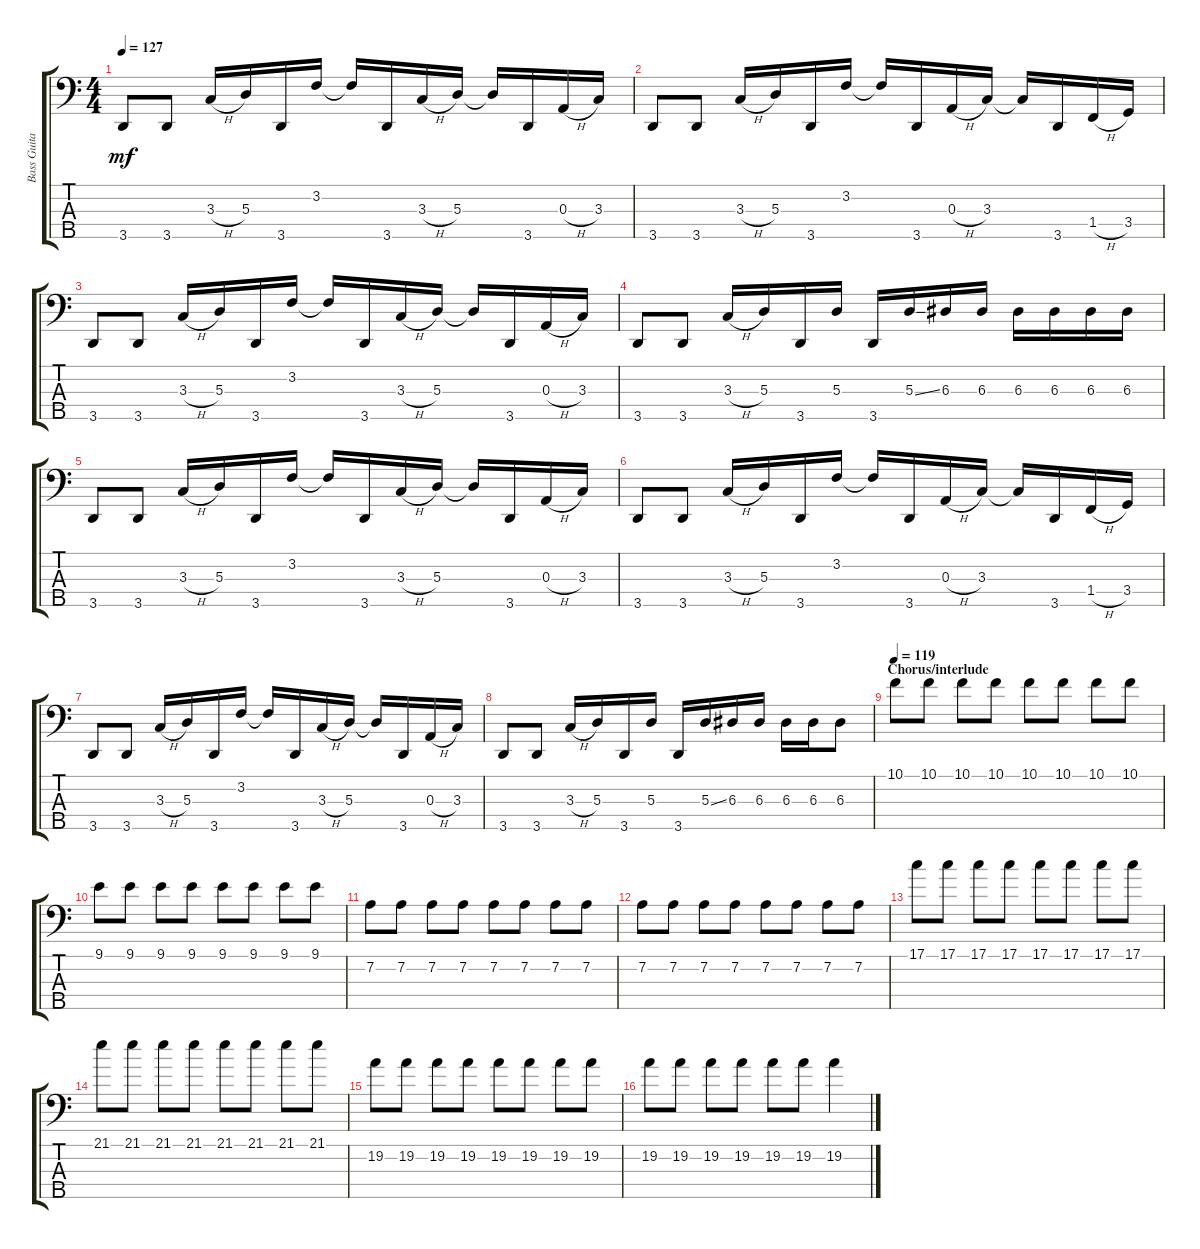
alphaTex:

\track ("Bass Guitar" "Bass Guita") {instrument electricbassfinger}
\staff {score tabs}
\tuning (G2 D2 A1 E1 B0) {hide}
\ts (4 4)
\tempo 127
\clef f4
\ks c
3.5.8{dy mf} 3.5.8 3.3{h}.16 5.3.16 3.5.16 3.2.16 3.2{t}.16 3.5.16 3.3{h}.16 5.3.16 5.3{t}.16 3.5.16 0.3{h}.16 3.3.16 |
3.5.8 3.5.8 3.3{h}.16 5.3.16 3.5.16 3.2.16 3.2{t}.16 3.5.16 0.3{h}.16 3.3.16 3.3{t}.16 3.5.16 1.4{h}.16 3.4.16 |
3.5.8 3.5.8 3.3{h}.16 5.3.16 3.5.16 3.2.16 3.2{t}.16 3.5.16 3.3{h}.16 5.3.16 5.3{t}.16 3.5.16 0.3{h}.16 3.3.16 |
3.5.8 3.5.8 3.3{h}.16 5.3.16 3.5.16 5.3.16 3.5.16 5.3{ss}.16 6.3.16 6.3.16 6.3.16 6.3.16 6.3.16 6.3.16 |
3.5.8 3.5.8 3.3{h}.16 5.3.16 3.5.16 3.2.16 3.2{t}.16 3.5.16 3.3{h}.16 5.3.16 5.3{t}.16 3.5.16 0.3{h}.16 3.3.16 |
3.5.8 3.5.8 3.3{h}.16 5.3.16 3.5.16 3.2.16 3.2{t}.16 3.5.16 0.3{h}.16 3.3.16 3.3{t}.16 3.5.16 1.4{h}.16 3.4.16 |
3.5.8 3.5.8 3.3{h}.16 5.3.16 3.5.16 3.2.16 3.2{t}.16 3.5.16 3.3{h}.16 5.3.16 5.3{t}.16 3.5.16 0.3{h}.16 3.3.16 |
3.5.8 3.5.8 3.3{h}.16 5.3.16 3.5.16 5.3.16 3.5.16 5.3{ss}.16 6.3.16 6.3.16 6.3.16 6.3.16 6.3.8 |
\section ("" "Chorus/interlude")
\tempo 119
10.1.8 10.1.8 10.1.8 10.1.8 10.1.8 10.1.8 10.1.8 10.1.8 |
9.1.8 9.1.8 9.1.8 9.1.8 9.1.8 9.1.8 9.1.8 9.1.8 |
7.2.8 7.2.8 7.2.8 7.2.8 7.2.8 7.2.8 7.2.8 7.2.8 |
7.2.8 7.2.8 7.2.8 7.2.8 7.2.8 7.2.8 7.2.8 7.2.8 |
17.1.8 17.1.8 17.1.8 17.1.8 17.1.8 17.1.8 17.1.8 17.1.8 |
21.1.8 21.1.8 21.1.8 21.1.8 21.1.8 21.1.8 21.1.8 21.1.8 |
19.2.8 19.2.8 19.2.8 19.2.8 19.2.8 19.2.8 19.2.8 19.2.8 |
19.2.8 19.2.8 19.2.8 19.2.8 19.2.8 19.2.8 19.2{ss}.4
